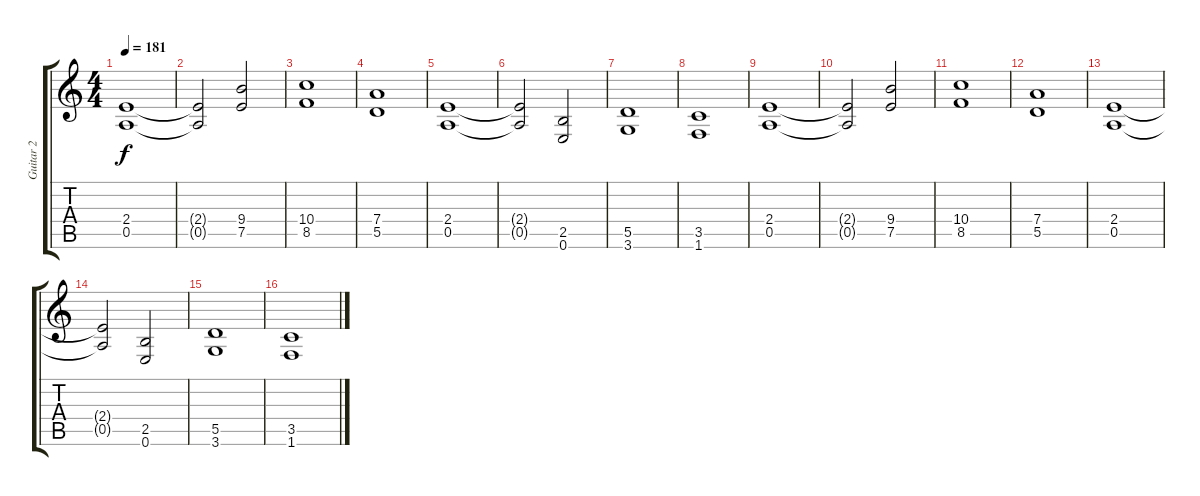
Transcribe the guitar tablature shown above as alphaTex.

\track ("Guitar 2" "Guitar 2") {instrument overdrivenguitar}
\staff {score tabs}
\tuning (E4 B3 G3 D3 A2 E2) {hide}
\ts (4 4)
\tempo 181
\clef g2
\ks c
(2.4 0.5).1{dy f volume 12} |
(2.4{t} 0.5{t}).2 (9.4 7.5).2 |
(10.4 8.5).1 |
(7.4 5.5).1 |
(2.4 0.5).1 |
(2.4{t} 0.5{t}).2 (2.5 0.6).2 |
(5.5 3.6).1 |
(3.5 1.6).1 |
(2.4 0.5).1 |
(2.4{t} 0.5{t}).2 (9.4 7.5).2 |
(10.4 8.5).1 |
(7.4 5.5).1 |
(2.4 0.5).1 |
(2.4{t} 0.5{t}).2 (2.5 0.6).2 |
(5.5 3.6).1 |
(3.5 1.6).1
